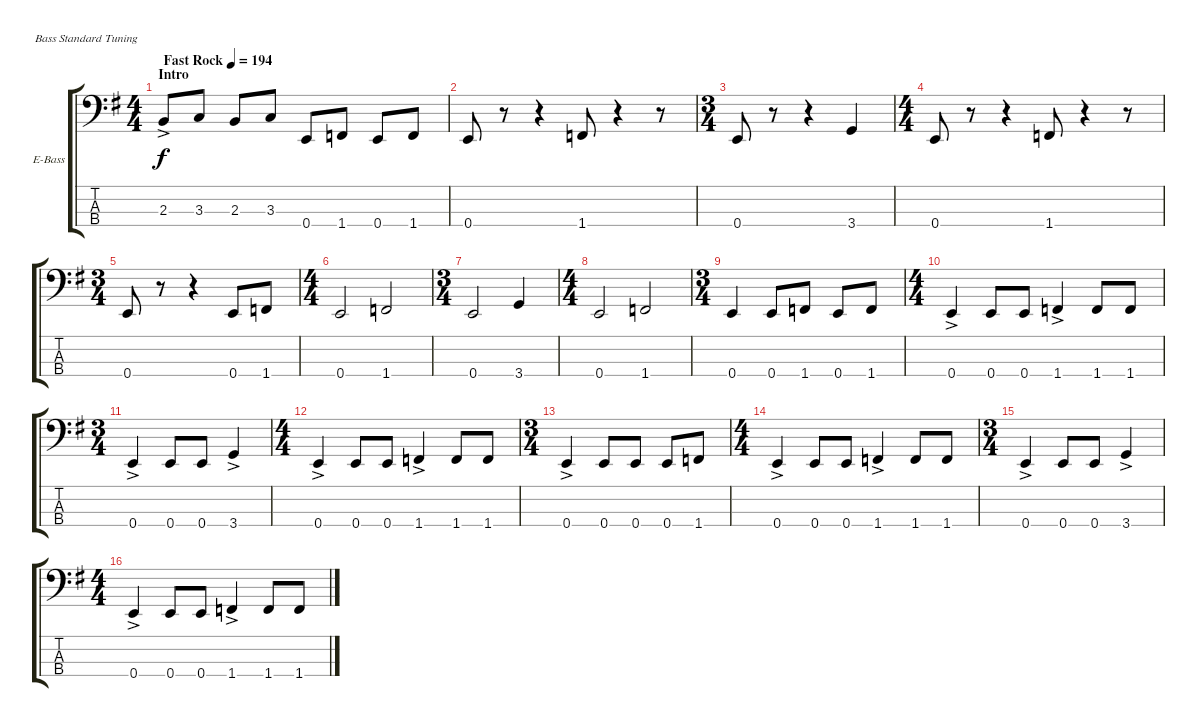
\bracketExtendMode groupsimilarinstruments
\firstSystemTrackNameOrientation horizontal
\otherSystemsTrackNameOrientation horizontal
\track ("Bass" "E-Bass") {instrument electricbasspick}
\staff {score tabs}
\tuning (G2 D2 A1 E1)
\ts (4 4)
\section ("" "Intro")
\tempo (194 "Fast Rock")
\clef f4
\scale
1.08575
\ks g
2.3{ac}.8{dy f instrument electricbasspick} 3.3.8 2.3.8 3.3.8 0.4.8 1.4.8 0.4.8 1.4.8 |
\scale
0.91425 0.4.8 r.8 r.4 1.4.8 r.4 r.8 |
\ts (3 4)
\scale
1.08575 0.4.8 r.8 r.4 3.4.4 |
\ts (4 4)
\scale
0.91425 0.4.8 r.8 r.4 1.4.8 r.4 r.8 |
\ts (3 4)
\scale
1.08575 0.4.8 r.8 r.4 0.4.8 1.4.8 |
\ts (4 4)
\scale
0.91425 0.4.2 1.4.2 |
\ts (3 4)
\scale
1.08575 0.4.2 3.4.4 |
\ts (4 4)
\scale
0.91425 0.4.2 1.4.2 |
\ts (3 4)
\scale
1.08575 0.4.4 0.4.8 1.4.8 0.4.8 1.4.8 |
\ts (4 4)
\scale
0.91425 0.4{ac}.4 0.4.8 0.4.8 1.4{ac}.4 1.4.8 1.4.8 |
\ts (3 4)
\scale
1.08575 0.4{ac}.4 0.4.8 0.4.8 3.4{ac}.4 |
\ts (4 4)
\scale
0.91425 0.4{ac}.4 0.4.8 0.4.8 1.4{ac}.4 1.4.8 1.4.8 |
\ts (3 4)
\scale
1.08575 0.4{ac}.4 0.4.8 0.4.8 0.4.8 1.4.8 |
\ts (4 4)
\scale
0.91425 0.4{ac}.4 0.4.8 0.4.8 1.4{ac}.4 1.4.8 1.4.8 |
\ts (3 4)
\scale
1.08575 0.4{ac}.4 0.4.8 0.4.8 3.4{ac}.4 |
\ts (4 4)
\scale
0.91425 0.4{ac}.4 0.4.8 0.4.8 1.4{ac}.4 1.4.8 1.4.8
